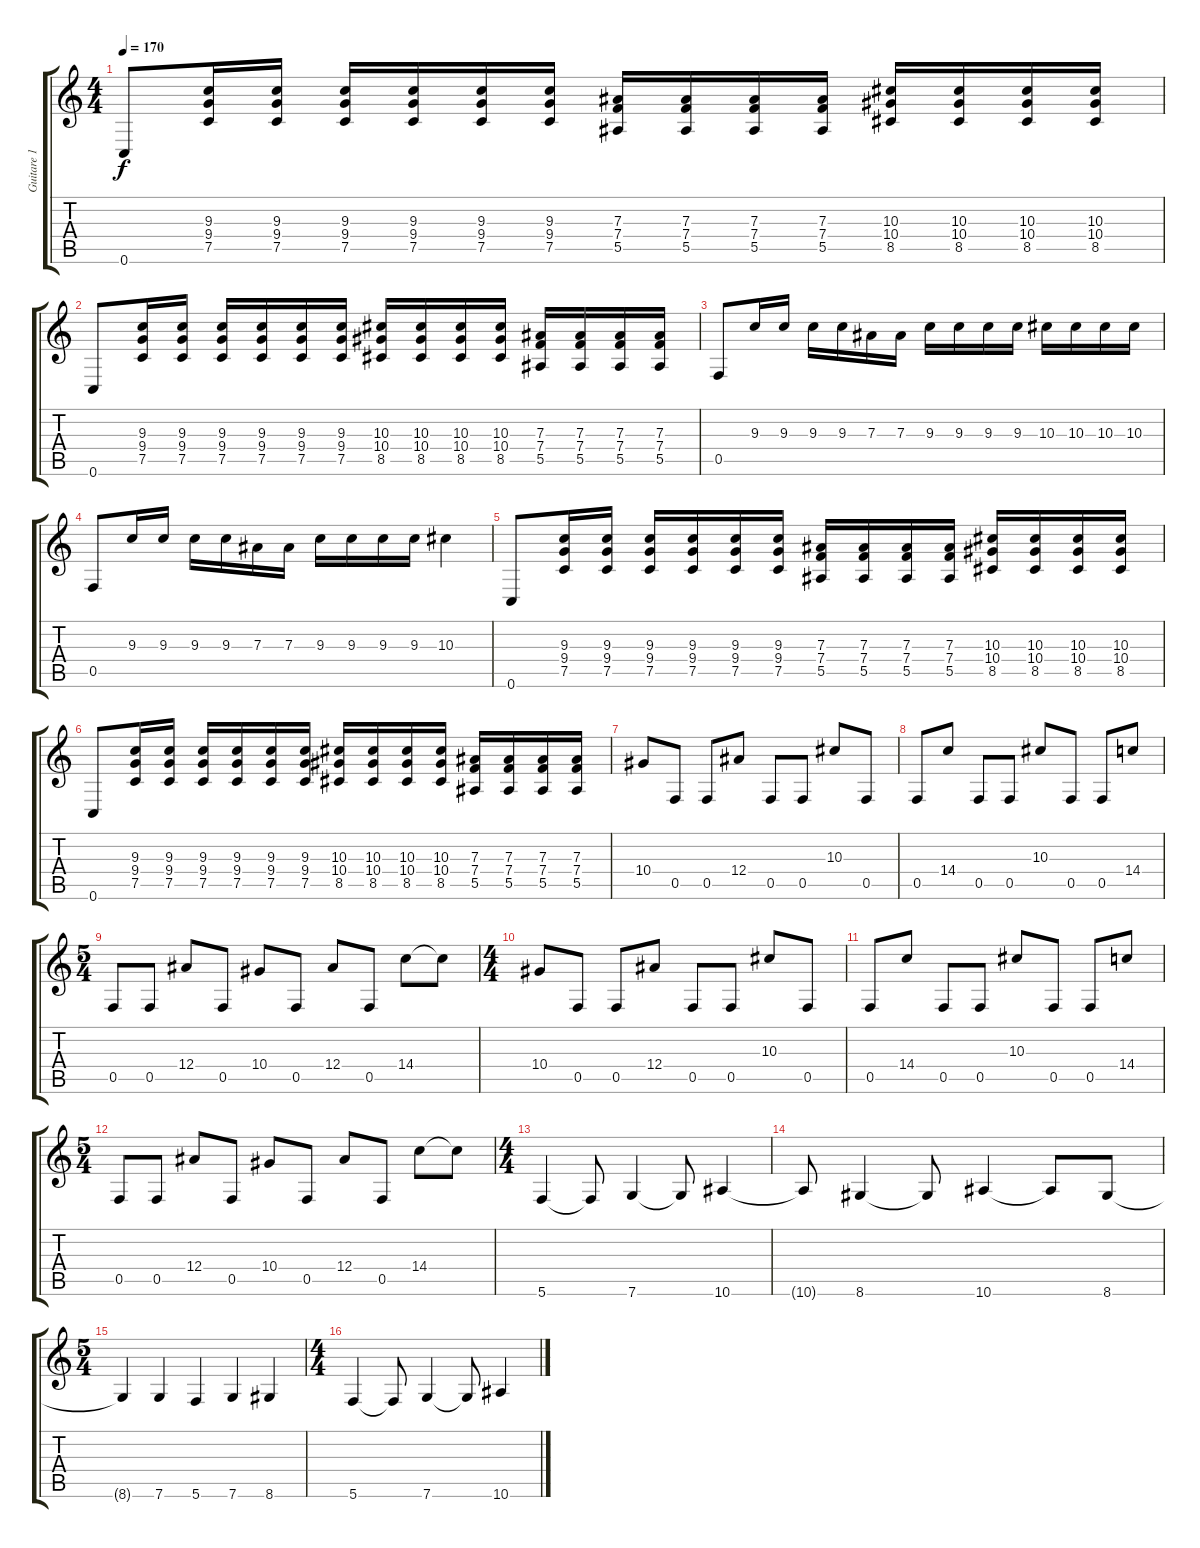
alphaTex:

\track ("Guitare 1" "Guitare 1") {instrument distortionguitar}
\staff {score tabs}
\tuning (C4 G3 Eb3 Bb2 F2 C2) {hide}
\ts (4 4)
\tempo 170
\clef g2
\ks c
0.6.8{dy f} (9.3 9.4 7.5).16 (9.3 9.4 7.5).16 (9.3 9.4 7.5).16 (9.3 9.4 7.5).16 (9.3 9.4 7.5).16 (9.3 9.4 7.5).16 (7.3 7.4 5.5).16 (7.3 7.4 5.5).16 (7.3 7.4 5.5).16 (7.3 7.4 5.5).16 (10.3 10.4 8.5).16 (10.3 10.4 8.5).16 (10.3 10.4 8.5).16 (10.3 10.4 8.5).16 |
0.6.8 (9.3 9.4 7.5).16 (9.3 9.4 7.5).16 (9.3 9.4 7.5).16 (9.3 9.4 7.5).16 (9.3 9.4 7.5).16 (9.3 9.4 7.5).16 (10.3 10.4 8.5).16 (10.3 10.4 8.5).16 (10.3 10.4 8.5).16 (10.3 10.4 8.5).16 (7.3 7.4 5.5).16 (7.3 7.4 5.5).16 (7.3 7.4 5.5).16 (7.3 7.4 5.5).16 |
0.5.8 9.3.16 9.3.16 9.3.16 9.3.16 7.3.16 7.3.16 9.3.16 9.3.16 9.3.16 9.3.16 10.3.16 10.3.16 10.3.16 10.3.16 |
0.5.8 9.3.16 9.3.16 9.3.16 9.3.16 7.3.16 7.3.16 9.3.16 9.3.16 9.3.16 9.3.16 10.3.4 |
0.6.8 (9.3 9.4 7.5).16 (9.3 9.4 7.5).16 (9.3 9.4 7.5).16 (9.3 9.4 7.5).16 (9.3 9.4 7.5).16 (9.3 9.4 7.5).16 (7.3 7.4 5.5).16 (7.3 7.4 5.5).16 (7.3 7.4 5.5).16 (7.3 7.4 5.5).16 (10.3 10.4 8.5).16 (10.3 10.4 8.5).16 (10.3 10.4 8.5).16 (10.3 10.4 8.5).16 |
0.6.8 (9.3 9.4 7.5).16 (9.3 9.4 7.5).16 (9.3 9.4 7.5).16 (9.3 9.4 7.5).16 (9.3 9.4 7.5).16 (9.3 9.4 7.5).16 (10.3 10.4 8.5).16 (10.3 10.4 8.5).16 (10.3 10.4 8.5).16 (10.3 10.4 8.5).16 (7.3 7.4 5.5).16 (7.3 7.4 5.5).16 (7.3 7.4 5.5).16 (7.3 7.4 5.5).16 |
10.4.8 0.5.8 0.5.8 12.4.8 0.5.8 0.5.8 10.3.8 0.5.8 |
0.5.8 14.4.8 0.5.8 0.5.8 10.3.8 0.5.8 0.5.8 14.4.8 |
\ts (5 4)
0.5.8 0.5.8 12.4.8 0.5.8 10.4.8 0.5.8 12.4.8 0.5.8 14.4.8 14.4{t}.8 |
\ts (4 4)
10.4.8 0.5.8 0.5.8 12.4.8 0.5.8 0.5.8 10.3.8 0.5.8 |
0.5.8 14.4.8 0.5.8 0.5.8 10.3.8 0.5.8 0.5.8 14.4.8 |
\ts (5 4)
0.5.8 0.5.8 12.4.8 0.5.8 10.4.8 0.5.8 12.4.8 0.5.8 14.4.8 14.4{t}.8 |
\ts (4 4)
5.6.4 5.6{t}.8 7.6.4 7.6{t}.8 10.6.4 |
10.6{t}.8 8.6.4 8.6{t}.8 10.6.4 10.6{t}.8 8.6.8 |
\ts (5 4)
8.6{t}.4 7.6.4 5.6.4 7.6.4 8.6.4 |
\ts (4 4)
5.6.4 5.6{t}.8 7.6.4 7.6{t}.8 10.6.4
